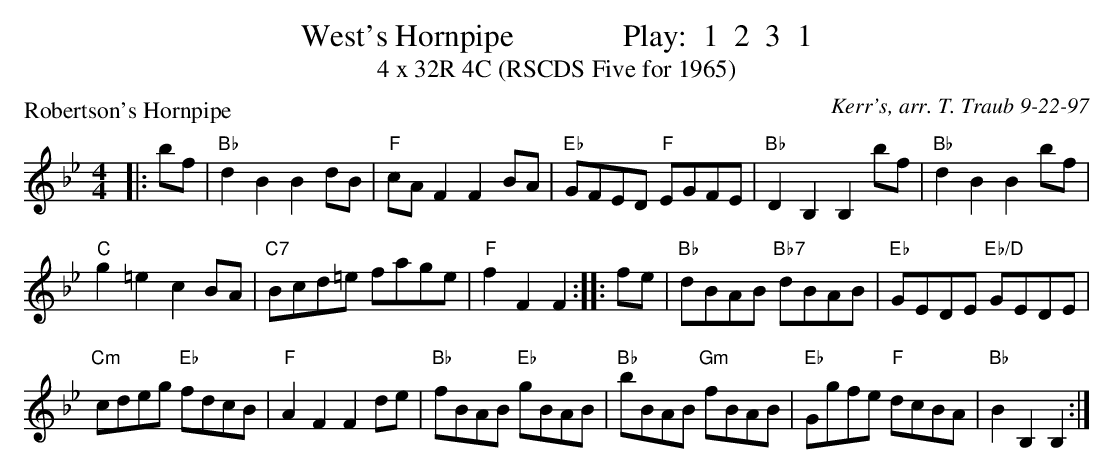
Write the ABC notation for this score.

X:1
T: West's Hornpipe              Play:  1  2  3  1
T: 4 x 32R 4C (RSCDS Five for 1965)
P: Robertson's Hornpipe
C: Kerr's, arr. T. Traub 9-22-97
M: 4/4
L: 1/8
K: Bb
|: bf|"Bb"d2 B2 B2 dB|"F"cA F2 F2 BA|"Eb"GFED "F"EGFE|"Bb"D2 B,2 B,2 bf|"Bb"d2 B2 B2 bf|
"C"g2 =e2 c2 BA|"C7"Bcd=e fage|"F"f2 F2 F2 :||:fe|"Bb"dBAB "Bb7"dBAB|"Eb"GEDE "Eb/D"GEDE|
"Cm"cdeg "Eb"fdcB|"F"A2 F2 F2 de|"Bb"fBAB "Eb"gBAB|"Bb"bBAB "Gm"fBAB|"Eb"Ggfe "F"dcBA |"Bb"B2 B,2 B,2 :|
